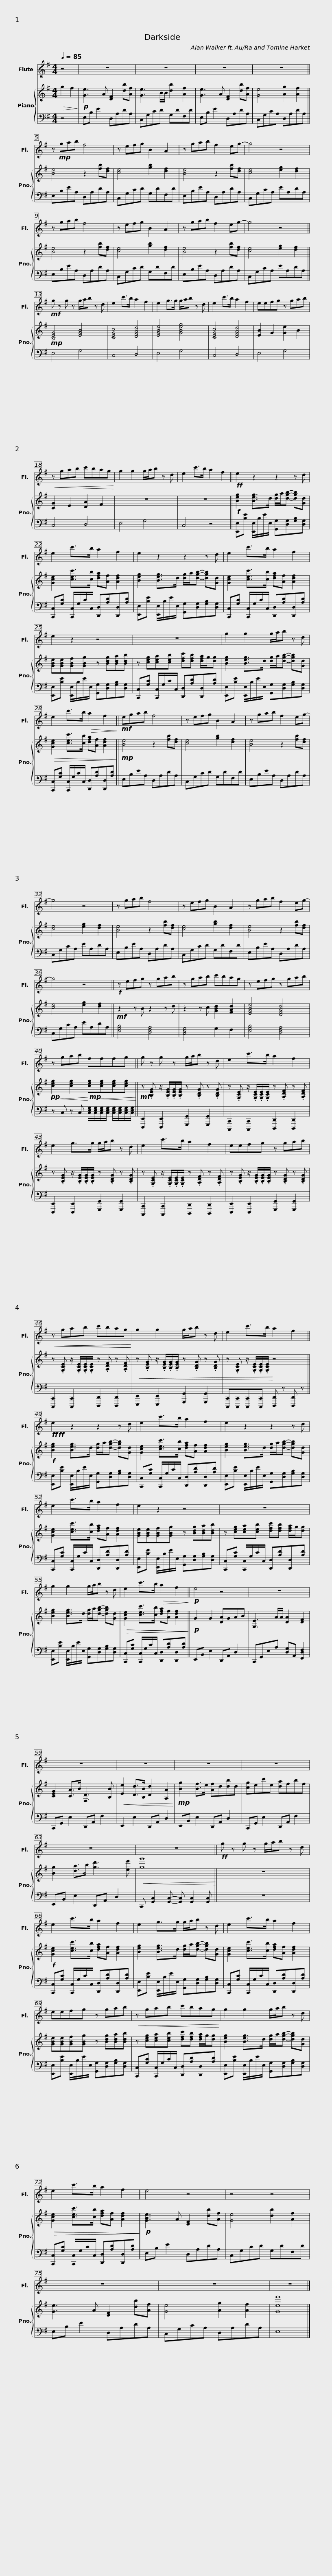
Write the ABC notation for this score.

X:1
%%score 1 { 2 | 3 }
L:1/8
Q:1/4=85
M:4/4
I:linebreak $
K:G
V:1 treble
V:2 treble
V:3 bass
V:1
 z4 | z8 | z8 | z8 | z8 ||$ %5
 z!mp! gab f4 | z efg B2 A2 | z gab f2 eg- | g4 z4 | z gab f4 |$ %10
 z efg B2 A2 | z gab f2 eg- | g4 z4 ||!mf! g z g z g/a/b z d | e2 c'>b a2 f2 |$ %15
 e2 g>g g/a/b z d | e2 c'>b a2 f2 | eefg z gab |!<(! z gab c'bag!<)! | g2 g2 g/a/b z d |$ %20
 e2 c'>b a2 f2 ||!ff! e2 z2 z2 z d | e2 c'>b a2 f2 | e2 z2 z2 z d |$ e2 c'>b a2 f2 | %25
 e2 z2 z4 | z8 |$ g2 g2 g/a/b z d | e2 c'>b!>(! a2 f2!>)! ||!mf! egab f4 | %30
 z efg B2 A2 |$ z gab f2 eg- | g4 z4 | z gab f4 | z efg B2 A2 | %35
 z gab f2 eg- |$ g4 z4 ||!f! z efg z gab | z gab c'bag | z efg z gab |$ %40
 z gab fffg || g z g z g/a/b z d | e2 c'>b a2 f2 |$ e2 g>g g/a/b z d | e2 c'>b a2 f2 | %45
 eefg z gab |$!<(!!<(! z gab c'bag!<)!!<)! | g2 g2 g/a/b z d | e2 c'>b a2 f2 ||$!ff!!ff! e2 z2 z2 z d | %50
 e2 c'>b a2 f2 | e2 z2 z2 z d |$ e2 c'>b a2 f2 | e2 z2 z4 | z8 |$ %55
 g2 g2 g/a/b z d | e2 c'>b!>(! a2 f2!>)! ||!p! e4 z4 | z8 |$ z8 | %60
 z8 | z8 | z8 | z8 |$ z8 || %65
!ff! g z g z g/a/b z d | e2 c'>b a2 f2 | e2 g>g g/a/b z d |$ e2 c'>b a2 f2 | eefg z gab | %70
!<(! z gab c'bag!<)! |$ g2 g2 g/a/b z d | e2 c'>b a2 f2 || e4 z4 | z4 z4 |$ %75
 z8 | z8 | z8 |] %78
V:2
!>(! g2 f2!>)! |!p! [Ge]3 A [DF]2 [db][Af] | [Ge]3 B/B/ [db]2 [Af]2 | [Ge]3 A [DF]2 [db][Af] | [Ge]4 [Ag]2 [Af]2 ||$ %5
 [Be]4 z2 [fb][df] | [ce]4 [gb]2 [df]2 | [Be]4 z2 [fb][df] | [ce]4 [eg]2 [df]2 | [Be]4 z2 [fb][df] |$ %10
 [ce]4 [gb]2 [df]2 | [Be]4 z2 [fb][df] | [ce]4 [eg]2 [df]2 ||!mp! [B,EG]4 [EGB]4 | [CEGc]4 [DFAd]4 |$ %15
 [EGBe]4 [GBeg]4 | [CEGc]4 [DFAd]4 | [EB]2 G2 [Ge]2 B2 | [CG]2 E2 [DA]2 F2 | z8 |$ %20
 z8 ||!f! [Beg]2 [Beg]>d [dg]/a/[dgb]- [dgb][Gd] | [Gce]2 [cec']>[cb] [dfa][Af] [Adf]2 | [Beg]2 [Beg]>d [dg]/a/[dgb]- [dgb][Gd] |$ [Gce]2 [cec']>[cb] [dfa][Af] [Adf]2 | %25
 [GBe][GBe][GBf][GBg] z [Bdg][Bda][Bdb] | z [ceg][cea][ceb] [dfc'][dfb] [dfa]/g/[dg] |$ [Beg]2 [Beg]>d [dg]/a/[dgb]- [dgb][Gd] |!>(! [Gce]2 [cec']>[cb] [dfa][Af] [Adf]2!>)! ||!mp! [Be]4 z2 [fb][df] | %30
 [ce]4 [gb]2 [df]2 |$ [Be]4 z2 [fb][df] | [ce]4 [eg]2 [df]2 | [Be]4 z2 [fb][df] | [ce]4 [gb]2 [df]2 | %35
 [Be]4 z2 [fb][df] |$ [ce]4 [eg]2 [df]2 ||!mf! z2 z B z2 z d | z2 z c [GBd]2 [FAd]2 | [EGBe]4 [DFAd]4 |$ %40
!pp!!<(! [ceg]2 [ceg]2!<)!!mp!!<(! [ceg][ceg][ceg][ceg]!<)! ||!mf! z .[B,EG] z/ .[B,EG]/.[B,EG]/.[B,EG]/ z .[B,DG] z .[B,DG] | z .[G,CE] z/ .[G,CE]/.[G,CE]/.[G,CE]/ z .[A,DF] z .[A,DF] |$ z .[B,EG] z/ .[B,EG]/.[B,EG]/.[B,EG]/ z .[B,DG] z .[B,DG] | z .[G,CE] z/ .[G,CE]/.[G,CE]/.[G,CE]/ z .[A,DF] z .[A,DF] | %45
 z .[B,EG] z/ .[B,EG]/.[B,EG]/.[B,EG]/ z .[B,DG] z .[B,DG] |$ z .[G,CE] z/ .[G,CE]/.[G,CE]/.[G,CE]/ z .[A,DF] z .[A,DF] |!<(! z .[B,EG] z/ .[B,EG]/.[B,EG]/.[B,EG]/ z .[B,DG] z .[B,DG] | z .[G,CE] z/ .[G,CE]/.[G,CE]/.[G,CE]/!<)! z4 ||$!f! [Beg]2 [Beg]>d [dg]/a/[dgb]- [dgb][Gd] | %50
 [Gce]2 [cec']>[cb] [dfa][Af] [Adf]2 | [Beg]2 [Beg]>d [dg]/a/[dgb]- [dgb][Gd] |$ [Gce]2 [cec']>[cb] [dfa][Af] [Adf]2 | [GBe][GBe][GBf][GBg] z [Bdg][Bda][Bdb] | z [ceg][cea][ceb] [dfc'][dfb] [dfa]/g/[dg] |$ %55
 [Beg]2 [Beg]>d [dg]/a/[dgb]- [dgb][Gd] |!>(!!>(! [Gce]2 [cec']>[cb] [dfa][Af] [Adf]2!>)!!>)! ||!p! G2 G2 [DA]GAB | [G,E]3 A/A/ [DA]2 [DF]2 |$ [CEG]2 [CA]>B [F,D]3 [B,B] | %60
!<(! [Ee]2 [Dd]>[B,B] [Dd]2 [A,A]2!<)! |!mp! [Bg]2 [Bf]>e [Af]d[db]d | [cg]ec'e [da]fbf | [Bg]2 [da]>b [gd']3 [ee'] |$!<(! [gg']8!<)! || %65
 z8 |!f! [Gce]2 [cec']>[cb] [dfa][Af] [Adf]2 | [Beg]2 [Beg]>d [dg]/a/[dgb]- [dgb][Gd] |$ [Gce]2 [cec']>[cb] [dfa][Af] [Adf]2 | [GBe][GBe][GBf][GBg] z [Bdg][Bda][Bdb] | %70
 z [ceg][cea][ceb] [dfc'][dfb] [dfa]/g/[dg] |$ [Beg]2 [Beg]>d [dg]/a/[dgb]- [dgb][Gd] |!>(!!>(! [Gce]2 [cec']>[cb] [dfa][Af] [Adf]2!>)!!>)! ||!p! [GBe]3 A [DF]2 [db][Af] | [Ge]4 [db]2 [Af]2 |$ %75
 [Ge]3 A [DF]2 [db][Af] | [Ge]4 [Ag]2 [Af]2 | [Gee']8 |] %78
V:3
 z4 | E,B, E2 D,A,DA, | C,G,CD G,DF,D | E,B, E2 D,A,DA, | C,G,CA, D,A,DA, ||$ %5
 E,B,EA, D,A,DA, | C,G,CD G,DF,D | E,B,EA, D,A,DA, | C,G,CA, EA,DA, | E,B,EA, D,A,DA, |$ %10
 C,G,CD G,DF,D | E,B,EA, D,A,DA, | C,G,CA, EA,DA, || E,4 G,4 | C,4 D,4 |$ %15
 E,4 G,4 | C,4 D,4 | E,4 G,4 | C,4 D,4 | E,4 G,4 |$ %20
 C,4 z4 || [E,,E,][B,E] [E,,E,]/B,/E/E,/ [G,,G,][D,G,][G,B,][D,G,] | [C,,C,][G,C] [C,,C,]/G,/C/C,/ [D,,D,][A,D][D,,D,][A,D] | [E,,E,][B,E] [E,,E,]/B,/E/E,/ [G,,G,][D,G,][G,B,][D,G,] |$ [C,,C,][G,C] [C,,C,]/G,/C/C,/ [D,,D,][A,D][D,,D,][A,D] | %25
 [E,,E,][B,E] [E,,E,]/B,/E/E,/ [G,,G,][D,G,][G,B,][D,G,] | [C,,C,][G,C] [C,,C,]/G,/C/C,/ [D,,D,][A,D][D,,D,][A,D] |$ [E,,E,][B,E] [E,,E,]/B,/E/E,/ [G,,G,][D,G,][G,B,][D,G,] | [C,,C,][G,C] [C,,C,]/G,/C/C,/ [D,,D,][A,D][D,,D,][A,D] || E,B,EA, D,A,DA, | %30
 C,G,CD G,DF,D |$ E,B,EA, D,A,DA, | C,G,CA, EA,DA, | E,B,EA, D,A,DA, | C,G,CD G,DF,D | %35
 E,B,EA, D,A,DA, |$ C,G,CA, EA,DA, || [E,G,B,]4 [D,F,A,]4 | [C,E,G,]4 G,2 F,2 | [E,G,B,]4 [D,F,A,]4 |$ %40
 z C, z C, [C,E,G,]/[C,E,G,]/[C,E,G,]/[C,E,G,]/ [C,E,G,]/[C,E,G,]/[C,E,G,]/[C,E,G,]/ || [E,,,E,,]2 [E,,,E,,]2 [G,,,G,,]2 [G,,,G,,]2 | [C,,,C,,]2 [C,,,C,,]2 [D,,,D,,]2 [D,,,D,,]2 |$ [E,,,E,,]2 [E,,,E,,]2 [G,,,G,,]2 [G,,,G,,]2 | [C,,,C,,]2 [C,,,C,,]2 [D,,,D,,]2 [D,,,D,,]2 | %45
 [E,,,E,,]2 [E,,,E,,]2 [G,,,G,,]2 [G,,,G,,]2 |$ [C,,,C,,]2 [C,,,C,,]2 [D,,,D,,]2 [D,,,D,,]2 | [E,,,E,,]2 [E,,,E,,]2 [G,,,G,,]2 [G,,,G,,]2 | [C,,,C,,][C,,,C,,][C,,,C,,][C,,,C,,] [D,,,D,,] z [D,,,D,,] z ||$ [E,,E,][B,E] [E,,E,]/B,/E/E,/ [G,,G,][D,G,][G,B,][D,G,] | %50
 [C,,C,][G,C] [C,,C,]/G,/C/C,/ [D,,D,][A,D][D,,D,][A,D] | [E,,E,][B,E] [E,,E,]/B,/E/E,/ [G,,G,][D,G,][G,B,][D,G,] |$ [C,,C,][G,C] [C,,C,]/G,/C/C,/ [D,,D,][A,D][D,,D,][A,D] | [E,,E,][B,E] [E,,E,]/B,/E/E,/ [G,,G,][D,G,][G,B,][D,G,] | [C,,C,][G,C] [C,,C,]/G,/C/C,/ [D,,D,][A,D][D,,D,][A,D] |$ %55
 [E,,E,][B,E] [E,,E,]/B,/E/E,/ [G,,G,][D,G,][G,B,][D,G,] | [C,,C,][G,C] [C,,C,]/G,/C/C,/ [D,,D,][A,D][D,,D,][A,D] || E,,B,, E,2 D,,A,, D,2 | C,,G,,E,A, [D,G,]A,, [F,,D,F,]2 |$ C,,G,, E,2 D,,A,, F,2 | %60
 E,,2 E,2 D,,A,, D,2 | E,,B,, E,2 D,,A,, D,2 | C,,G,, E,2 D,,A,, F,2 | E,,B,, E,2 D,,A,, D,2 |$ C,, [G,,C,]2 [G,,C,]- [G,,C,] [G,,C,]2 [G,,C,] || %65
 z8 | [C,,C,][G,C] [C,,C,]/G,/C/C,/ [D,,D,][A,D][D,,D,][A,D] | [E,,E,][B,E] [E,,E,]/B,/E/E,/ [G,,G,][D,G,][G,B,][D,G,] |$ [C,,C,][G,C] [C,,C,]/G,/C/C,/ [D,,D,][A,D][D,,D,][A,D] | [E,,E,][B,E] [E,,E,]/B,/E/E,/ [G,,G,][D,G,][G,B,][D,G,] | %70
 [C,,C,][G,C] [C,,C,]/G,/C/C,/ [D,,D,][A,D][D,,D,][A,D] |$ [E,,E,][B,E] [E,,E,]/B,/E/E,/ [G,,G,][D,G,][G,B,][D,G,] | [C,,C,][G,C] [C,,C,]/G,/C/C,/ [D,,D,][A,D][D,,D,][A,D] || E,B, E2 D,A,DA, | C,G,CD G,DF,D |$ %75
 E,B, E2 D,A,DA, | C,G,CA, D,A,DA, | E,8 |] %78
